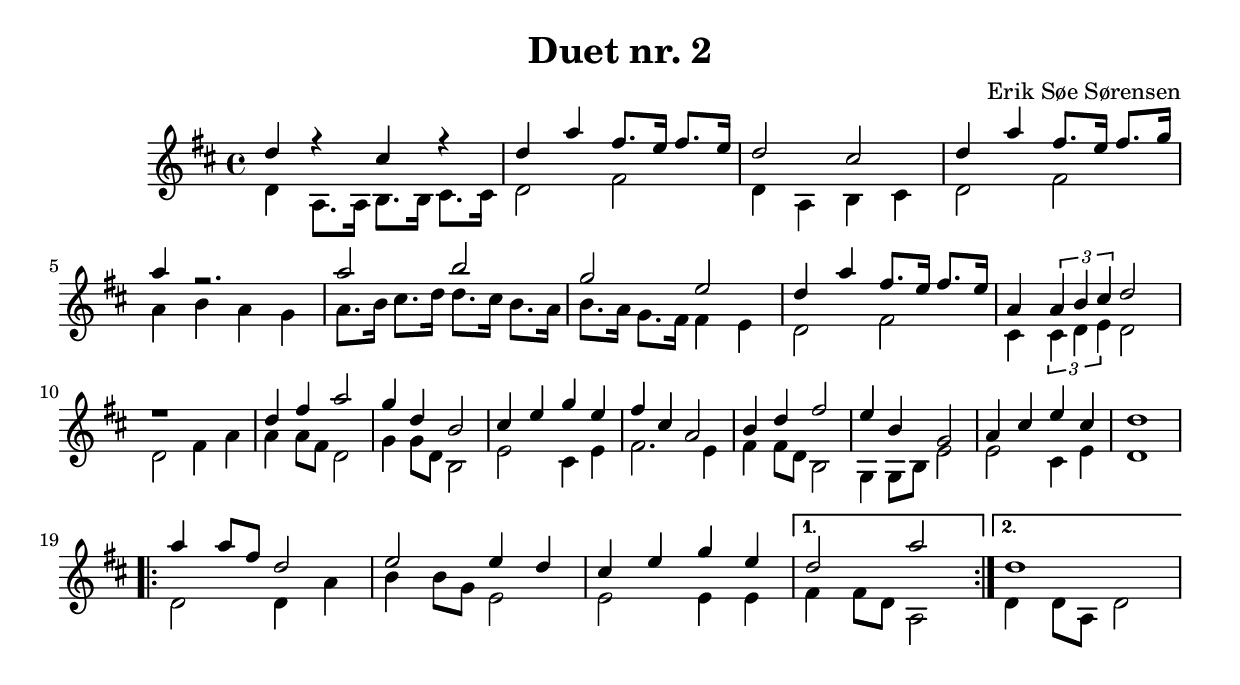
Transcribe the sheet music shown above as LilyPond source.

%% Mål: Duet, 2 violiner.

%%\include "event-listener.ly"

\version "2.18.2"
\header {
  title = "Duet nr. 2"
  composer = "Erik Søe Sørensen"
}

PartPreOne = {
  <<
    \context Voice = "Violin 1" \relative {
      |c'4 r4 b4 r4
    }
    \context Voice = "Violin 2" \relative {
      |c4 g8. g16 a8. a16 b8. b16 |
    }
  >>
}

PartOne = {
      %% I I I V
      <<
      	\context Voice = "Violin 1" \relative {
	  | c'4 g' e8. d16 e8. d16
	  | c2 b2
	  | c4 g' e8. d16 e8. f16
	  | g4 r2.
	}
	\context Voice = "Violin 2" \relative {
	  | c2 e2
	  | c4 g a b
	  | c2 e2
	  | g4 a g f
	}
	%%{\chordmode {\transpose c c,, {c1 c1 c2 f2 g1}}}
      >>
      %% iii-vi IV
      <<
      	\context Voice = "Violin 1" \relative {
      	  g'2 a2 | f2 d2
      	}
      	\context Voice = "Violin 2" \relative {
      	  | g8. a16 b8. c16
      	  c8. b16 a8. g16 |
      	  | a8. g16 f8. e16
      	  e4 d |
      	}
      >>

      %% I V-I
      <<
      	\context Voice = "Violin 1" \relative {
      	  | c'4 g' e8. d16 e8. d16
      	  | g,4 \tuplet 3/1 {g4 a b} c2 |
      	}
      	\context Voice = "Violin 2" \relative {
      	  c2 e  | b4 \tuplet 3/1 {b4 c d} c2
      	}
      >>

}

PartTwo= {
      <<
      	\context Voice = "Violin 1" \relative {
	  | c'4 g' e8. d16 e8. d16
	  | c8. c16 g8. g16 a4 b4
	  | c4 g' e8. d16 e8. f16
	  | g8. g16 a8. a16 g4 f4
	}
	\context Voice = "Violin 2" \relative {
	  | c4 b a g
	  | c2 d2
	  | c4 b a g
	  | g2 a2
	}
	%%{\chordmode {\transpose c c,, {c1 c1 c2 f2 g1}}}
      >>
      <<
	\context Voice = "Violin 1" \relative {
%	  g'8. f16 f8. e16 e8. d16% | e d c b
	}
	\context Voice = "Violin 2" \relative {
	}
      >>
  }

PartPreX = {
      << % I(4) V(4) I(2)
	\context Voice = "Violin 1" \relative {
	  %%|c'2 d8. c16 d8. c16
	  %%|r2. r8 d'8
	  | r1%c'4. c8 c4 b % <--
	  %%|c'2 c4 b4
	}
	\context Voice = "Violin 2" \relative {	
	  %%|c4 d8 e f4 g
	  %%|c4 g'8 e c4 g' % <--
	  %%|c4 c8 d c4 d
	  %% | c4 e8 g8 g2
	  | c2 e4 g
	}
      >>
  }


PartX = {
  %% Fifth progression:
  %% I IV vii iii
      <<
	\context Voice = "Violin 1" \relative {
	  |c'4 e g2
	  |f4 c a2
	  |b4 d f d
	  |e4 b g2
	}
	\context Voice = "Violin 2" \relative {
	  |g4 g8 e c2
	  |f4 f8 c a2
	  |d2 b4 d4
	  |e2. d4
	}
      >>
  
      %% vi ii V I
      <<
      	\context Voice = "Violin 1" \relative {
      	  |a4 c e2
      	  |d4 a f2
      	  |g4 b d b
      	  |c1
      	}
      	\context Voice = "Violin 2" \relative {
	  |e4 e8 c a2
	  |f4 f8 a d2
%%	  |d4 d8 b d4 d8 b %% Variation
%%	  |d4 b d b        %% Variation
	  |d2 b4 d
	  |c1
      	}
      >>
  }

PartY = {
  %% I ii vii I
  \repeat volta 2 {
    <<
      \context Voice = "Violin 1" \relative {
	% |g4 b d b
	% |c1

	|g'4 g8 e c2
	|d2 d4 c4
	|b4 d f d
      }
      \context Voice = "Violin 2" \relative {
	% |d2 b4 d
	% |c1

	|c2 c4 g'4
	|a4 a8 f d2

	| d2 d4 d4
      }
    >>
  } \alternative {
    <<
      \context Voice = "Violin 1" \relative {
	|c'2 g'2%4 g4
      }
      \context Voice = "Violin 2" \relative {
	| e4 e8 c g2
	%| e4 e8 f g2
      }
    >>
    <<
      \context Voice = "Violin 1" \relative {
	|c'1
      }
      \context Voice = "Violin 2" \relative {
	| c4 c8 g c2
      }
    >>
  }
}

musik = \transpose c d' {
  \time 4/4
  \key c \major
  {
    <<
      %% Create voices:
      \context Voice = "Violin 1" {\voiceOne}
      \context Voice = "Violin 2" {\voiceTwo}
    >>

    \PartPreOne
    \PartOne
    \break
    %\PartTwo
    \PartPreX
    \PartX
    \break
    \PartY
  }
}

\score {
  \musik
  \layout { }
}
%showLastLength = R1*3
\score {
  \new Staff \with {midiInstrument = #"violin"} {
    \unfoldRepeats \musik
  }
  \midi {
    midiInstrument = violin
    \tempo 4 = 120
  }
}
